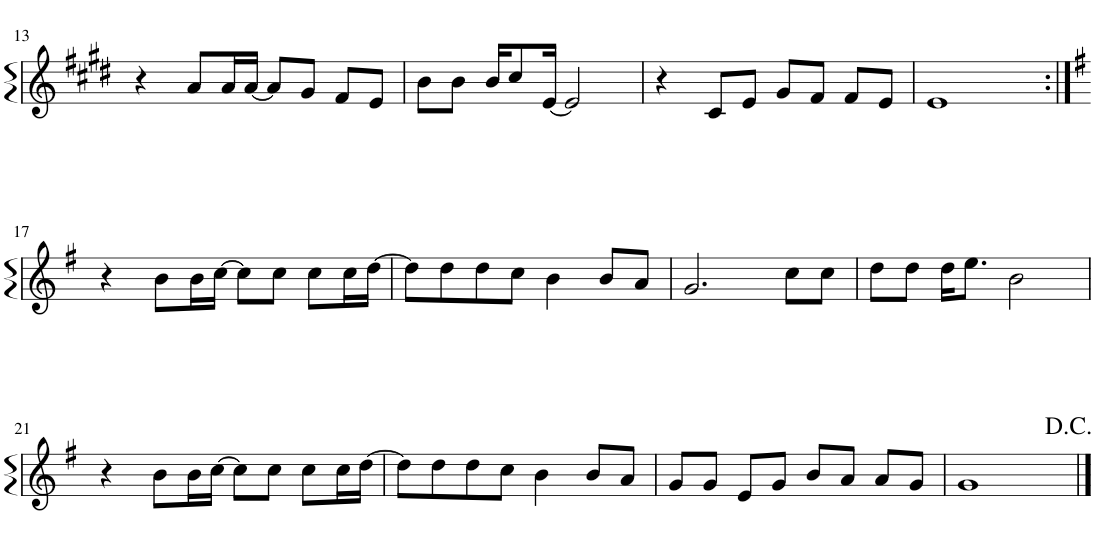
**kern
*part1
*staff1
*I"P1
!!LO:PB:g=z
*clefG2
*k[f#c#g#d#]
*E:
*M4/4
=13
4r
8a/L
16a/L
[16a/JJ
8a/L]
8g#/J
8f#/L
8e/J
=14
8b\L
8b\J
16b/KL
8cc#/
[16e/Jk
2e/]
=15
4r
8c#/L
8e/J
8g#/L
8f#/J
8f#/L
8e/J
=16
1e
!!LO:LB:g=z
=17:|!
*k[f#]
*G:
4r
8b\L
16b\L
[16cc\JJ
8cc\L]
8cc\J
8cc\L
16cc\L
[16dd\JJ
=18
8dd\L]
8dd\
8dd\
8cc\J
4b\
8b/L
8a/J
=19
2.g/
8cc\L
8cc\J
=20
8dd\L
8dd\J
16dd\KL
8.ee\J
2b\
!!LO:LB:g=z
=21
4r
8b\L
16b\L
[16cc\JJ
8cc\L]
8cc\J
8cc\L
16cc\L
[16dd\JJ
=22
8dd\L]
8dd\
8dd\
8cc\J
4b\
8b/L
8a/J
=23
8g/L
8g/J
8e/L
8g/J
8b/L
8a/J
8a/L
8g/J
=24
1g
==
*-
